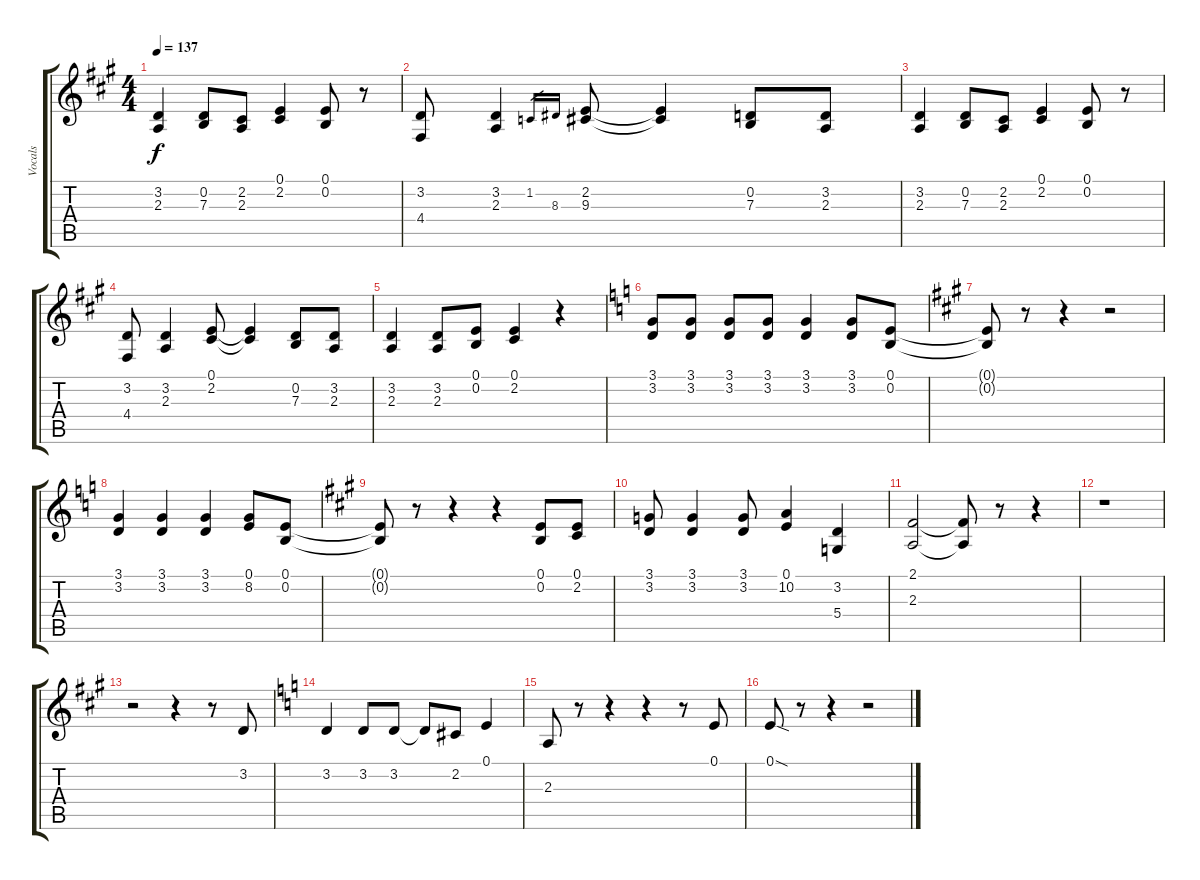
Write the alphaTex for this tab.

\track ("Vocals" "Vocals") {instrument altosax}
\staff {score tabs}
\tuning (E4 B3 G3 D3 A2 E2) {hide}
\ts (4 4)
\tempo 137
\clef g2
\ks a
(3.2 2.3).4{dy f} (0.2 7.3).8 (2.2 2.3).8 (0.1 2.2).4 (0.1 0.2).8 r.8 |
(3.2 4.4).8 (3.2 2.3).4 1.2.16{gr} 8.3.16{gr} (2.2 9.3).8 (2.2{t} 9.3{t}).4 (0.2 7.3).8 (3.2 2.3).8 |
(3.2 2.3).4 (0.2 7.3).8 (2.2 2.3).8 (0.1 2.2).4 (0.1 0.2).8 r.8 |
(3.2 4.4).8 (3.2 2.3).4 (0.1 2.2).8 (0.1{t} 2.2{t}).4 (0.2 7.3).8 (3.2 2.3).8 |
(3.2 2.3).4 (3.2 2.3).8 (0.1 0.2).8 (0.1 2.2).4 r.4 |
\ks c
(3.1 3.2).8 (3.1 3.2).8 (3.1 3.2).8 (3.1 3.2).8 (3.1 3.2).4 (3.1 3.2).8 (0.1 0.2).8 |
\ks a
(0.1{t} 0.2{t}).8 r.8 r.4 r.2 |
\ks c
(3.1 3.2).4 (3.1 3.2).4 (3.1 3.2).4 (0.1 8.2).8 (0.1 0.2).8 |
\ks a
(0.1{t} 0.2{t}).8 r.8 r.4 r.4 (0.1 0.2).8 (0.1 2.2).8 |
(3.1 3.2).8 (3.1 3.2).4 (3.1 3.2).8 (0.1 10.2).4 (3.2 5.4).4 |
(2.1 2.3).2 (2.1{t} 2.3{t}).8 r.8 r.4 |
r.1 |
r.2 r.4 r.8 3.2.8 |
\ks c
3.2.4 3.2.8 3.2.8 3.2{t}.8 2.2.8 0.1.4 |
2.3.8 r.8 r.4 r.4 r.8 0.1.8 |
0.1{sod}.8 r.8 r.4 r.2
